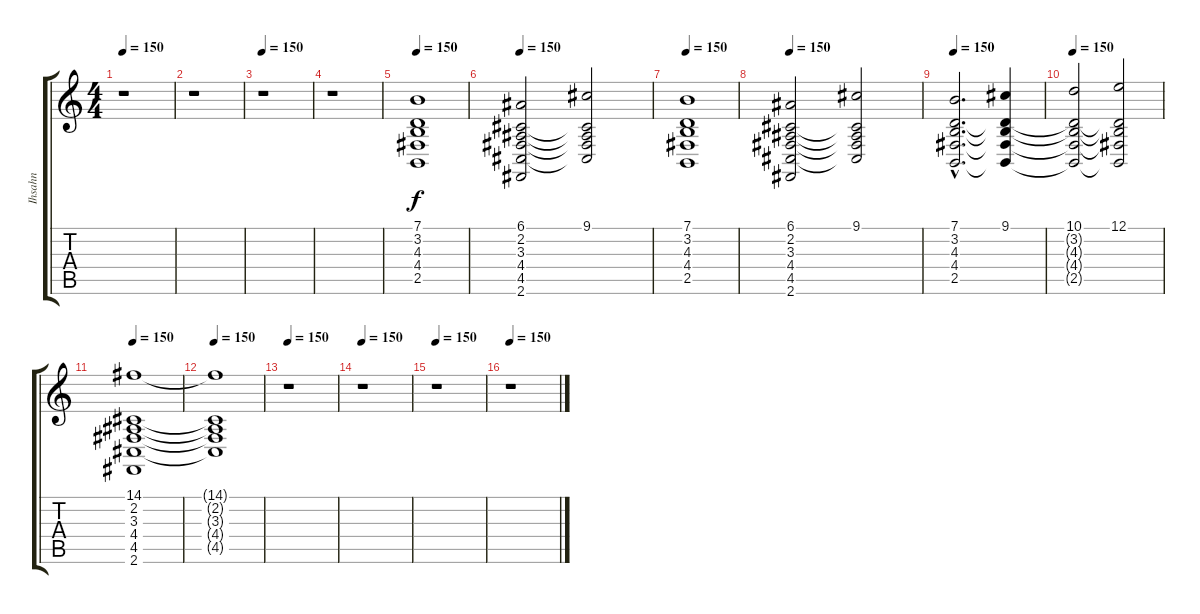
\track ("Ihsahn" "Ihsahn") {instrument pad4choir}
\staff {score tabs}
\tuning (E4 B3 G3 D3 A2 E2) {hide}
\ts (4 4)
\tempo 150
\clef g2
\ks c
r.1{dy f} |
r.1 |
\tempo 150
r.1 |
r.1 |
\tempo 150
(7.1 3.2 4.3 4.4 2.5).1{instrument stringensemble1} |
\tempo 150
(6.1 2.2 3.3 4.4 4.5 2.6).2 (9.1 2.2{t} 3.3{t} 4.4{t} 4.5{t}).2 |
\tempo 150
(7.1 3.2 4.3 4.4 2.5).1{instrument stringensemble1} |
\tempo 150
(6.1 2.2 3.3 4.4 4.5 2.6).2 (9.1 2.2{t} 3.3{t} 4.4{t} 4.5{t}).2 |
\tempo 150
(7.1{hac} 3.2{hac} 4.3{hac} 4.4{hac} 2.5{hac}).2{d} (9.1 3.2{t} 4.3{t} 4.4{t} 2.5{t}).4 |
\tempo 150
(10.1 3.2{t} 4.3{t} 4.4{t} 2.5{t}).2 (12.1 3.2{t} 4.3{t} 4.4{t} 2.5{t}).2 |
\tempo 150
(14.1 2.2 3.3 4.4 4.5 2.6).1 |
\tempo 150
(14.1{t} 2.2{t} 3.3{t} 4.4{t} 4.5{t}).1 |
\tempo 150
r.1 |
\tempo 150
r.1 |
\tempo 150
r.1 |
\tempo 150
r.1
